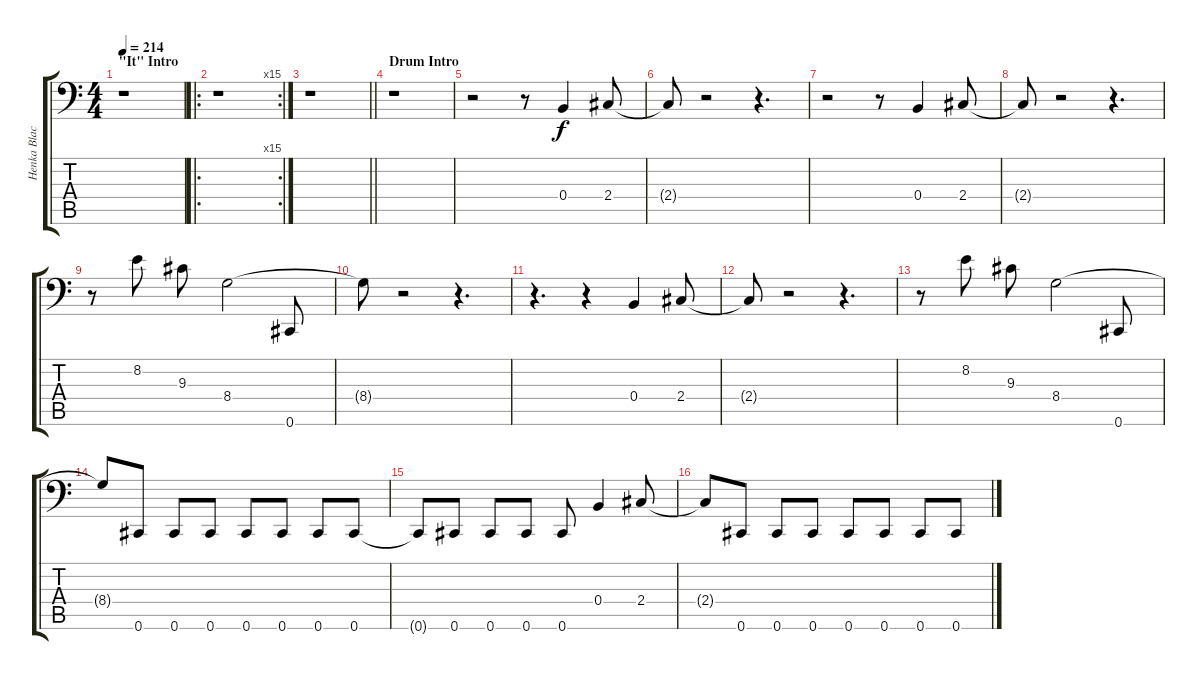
\track ("Henka Blacksmith" "Henka Blac") {instrument electricbasspick}
\staff {score tabs}
\tuning (Db3 Ab2 E2 B1 Gb1 Db1) {hide}
\ts (4 4)
\section ("" "\"It\" Intro")
\tempo 214
\clef f4
\ks c
r.1{dy f instrument electricbasspick} |
\ro
\rc 15
r.1 |
\barLineRight lightlight
r.1 |
\section ("" "Drum Intro")
r.1 |
r.2 r.8 0.4.4 2.4.8 |
2.4{t}.8 r.2 r.4{d} |
r.2 r.8 0.4.4 2.4.8 |
2.4{t}.8 r.2 r.4{d} |
r.8 8.2.8 9.3.8 8.4.2 0.6.8 |
8.4{t}.8 r.2 r.4{d} |
r.4{d} r.4 0.4.4 2.4.8 |
2.4{t}.8 r.2 r.4{d} |
r.8 8.2.8 9.3.8 8.4.2 0.6.8 |
8.4{t}.8 0.6.8 0.6.8 0.6.8 0.6.8 0.6.8 0.6.8 0.6.8 |
0.6{t}.8 0.6.8 0.6.8 0.6.8 0.6.8 0.4.4 2.4.8 |
2.4{t}.8 0.6.8 0.6.8 0.6.8 0.6.8 0.6.8 0.6.8 0.6.8
